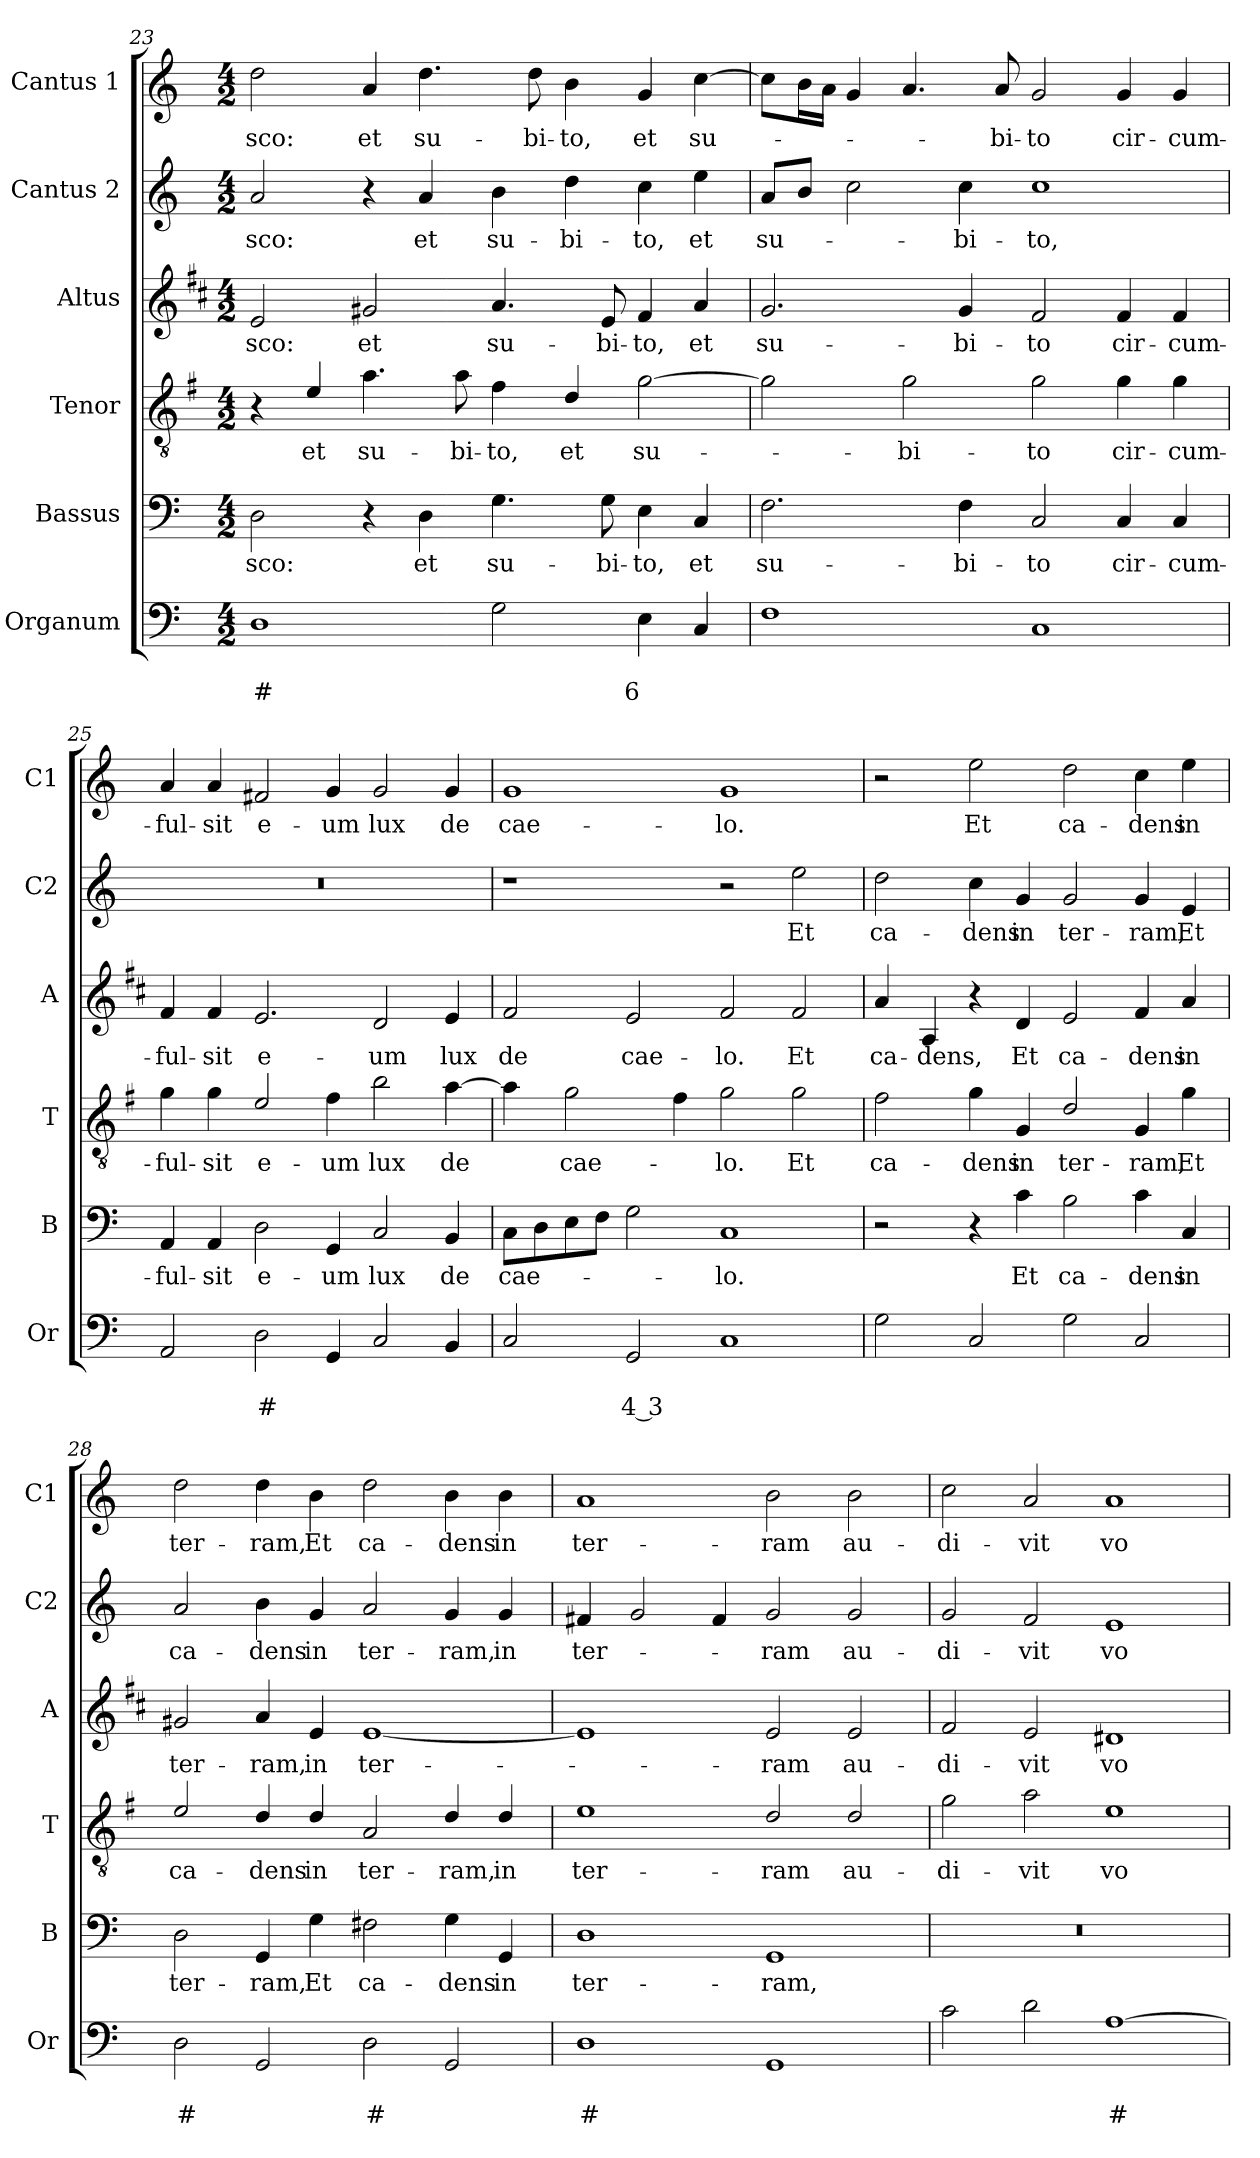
**kern	**text	**text	**kern	**text	**kern	**text	**kern	**text	**kern	**text	**kern	**text
*part6	*part6	*part6	*part5	*part5	*part4	*part4	*part3	*part3	*part2	*part2	*part1	*part1
*staff6	*staff6	*staff6	*staff5	*staff5	*staff4	*staff4	*staff3	*staff3	*staff2	*staff2	*staff1	*staff1
*I"Organum	*	*	*I"Bassus	*	*I"Tenor	*	*I"Altus	*	*I"Cantus 2	*	*I"Cantus 1	*
*I'Or	*	*	*I'B	*	*I'T	*	*I'A	*	*I'C2	*	*I'C1	*
!!LO:PB:g=z
*clefF4	*	*	*clefF4	*	*clefGv2	*	*clefG2	*	*clefG2	*	*clefG2	*
*	*	*	*	*	*ITrd4c7	*	*ITrd1c2	*	*	*	*	*
*k[]	*	*	*k[]	*	*k[]	*	*k[]	*	*k[]	*	*k[]	*
*C:	*	*	*C:	*	*C:	*	*C:	*	*C:	*	*C:	*
*M4/2	*	*	*M4/2	*	*M4/2	*	*M4/2	*	*M4/2	*	*M4/2	*
=23	=23	=23	=23	=23	=23	=23	=23	=23	=23	=23	=23	=23
!	!	!LO:LY:b	!	!LO:LY:b	!	!	!	!LO:LY:b	!	!LO:LY:b	!	!LO:LY:b
1D	.	#	2D\	-sco:	4r	.	2d/	-sco:	2a/	-sco:	2dd\	-sco:
!	!	!	!	!	!	!LO:LY:b	!	!	!	!	!	!
.	.	.	.	.	4A/	et	.	.	.	.	.	.
!	!	!	!	!	!	!LO:LY:b	!	!LO:LY:b	!	!	!	!LO:LY:b
.	.	.	4r	.	4.d\	su-	2f#X/	et	4r	.	4a/	et
!	!	!	!	!LO:LY:b	!	!	!	!	!	!LO:LY:b	!	!LO:LY:b
.	.	.	4D\	et	.	.	.	.	4a/	et	4.dd\	su-
!	!	!	!	!	!	!LO:LY:b	!	!	!	!	!	!
.	.	.	.	.	8d\	-bi-	.	.	.	.	.	.
!	!	!	!	!LO:LY:b	!	!LO:LY:b	!	!LO:LY:b	!	!LO:LY:b	!	!
2G\	.	.	4.G\	su-	4B\	-to,	4.g/	su-	4b\	su-	.	.
!	!	!	!	!	!	!	!	!	!	!	!	!LO:LY:b
.	.	.	.	.	.	.	.	.	.	.	8dd\	-bi-
!	!	!	!	!	!	!LO:LY:b	!	!	!	!LO:LY:b	!	!LO:LY:b
.	.	.	.	.	4G/	et	.	.	4dd\	-bi-	4b\	-to,
!	!	!	!	!LO:LY:b	!	!	!	!LO:LY:b	!	!	!	!
.	.	.	8G\	-bi-	.	.	8d/	-bi-	.	.	.	.
!	!	!LO:LY:b	!	!LO:LY:b	!	!LO:LY:b	!	!LO:LY:b	!	!LO:LY:b	!	!LO:LY:b
4E\	.	6	4E\	-to,	[2c\	su-	4e/	-to,	4cc\	-to,	4g/	et
!	!	!	!	!LO:LY:b	!	!	!	!LO:LY:b	!	!LO:LY:b	!	!LO:LY:b
4C/	.	.	4C/	et	.	.	4g/	et	4ee\	et	[4cc\	su-
=24	=24	=24	=24	=24	=24	=24	=24	=24	=24	=24	=24	=24
!	!	!	!	!LO:LY:b	!	!	!	!LO:LY:b	!	!LO:LY:b	!	!
1F	.	.	2.F\	su-	2c\]	.	2.f/	su-	8a/L	su-	8cc\L]	.
.	.	.	.	.	.	.	.	.	8b/J	.	16b\L	.
.	.	.	.	.	.	.	.	.	.	.	16a\JJ	.
.	.	.	.	.	.	.	.	.	2cc\	.	4g/	.
!	!	!	!	!	!	!LO:LY:b	!	!	!	!	!	!
.	.	.	.	.	2c\	-bi-	.	.	.	.	4.a/	.
!	!	!	!	!LO:LY:b	!	!	!	!LO:LY:b	!	!LO:LY:b	!	!
.	.	.	4F\	-bi-	.	.	4f/	-bi-	4cc\	-bi-	.	.
!	!	!	!	!	!	!	!	!	!	!	!	!LO:LY:b
.	.	.	.	.	.	.	.	.	.	.	8a/	-bi-
!	!	!	!	!LO:LY:b	!	!LO:LY:b	!	!LO:LY:b	!	!LO:LY:b	!	!LO:LY:b
1C	.	.	2C/	-to	2c\	-to	2e/	-to	1cc	-to,	2g/	-to
!	!	!	!	!LO:LY:b	!	!LO:LY:b	!	!LO:LY:b	!	!	!	!LO:LY:b
.	.	.	4C/	cir-	4c\	cir-	4e/	cir-	.	.	4g/	cir-
!	!	!	!	!LO:LY:b	!	!LO:LY:b	!	!LO:LY:b	!	!	!	!LO:LY:b
.	.	.	4C/	-cum-	4c\	-cum-	4e/	-cum-	.	.	4g/	-cum-
=25	=25	=25	=25	=25	=25	=25	=25	=25	=25	=25	=25	=25
!	!	!	!	!LO:LY:b	!	!LO:LY:b	!	!LO:LY:b	!	!	!	!LO:LY:b
2AA/	.	.	4AA/	-ful-	4c\	-ful-	4e/	-ful-	0r	.	4a/	-ful-
!	!	!	!	!LO:LY:b	!	!LO:LY:b	!	!LO:LY:b	!	!	!	!LO:LY:b
.	.	.	4AA/	-sit	4c\	-sit	4e/	-sit	.	.	4a/	-sit
!	!	!LO:LY:b	!	!LO:LY:b	!	!LO:LY:b	!	!LO:LY:b	!	!	!	!LO:LY:b
2D\	.	#	2D\	e-	2A/	e-	2.d/	e-	.	.	2f#X/	e-
!	!	!	!	!LO:LY:b	!	!LO:LY:b	!	!	!	!	!	!LO:LY:b
4GG/	.	.	4GG/	-um	4B\	-um	.	.	.	.	4g/	-um
!	!	!	!	!LO:LY:b	!	!LO:LY:b	!	!LO:LY:b	!	!	!	!LO:LY:b
2C/	.	.	2C/	lux	2e\	lux	2c/	-um	.	.	2g/	lux
!	!	!	!	!LO:LY:b	!	!LO:LY:b	!	!LO:LY:b	!	!	!	!LO:LY:b
4BB/	.	.	4BB/	de	[4d\	de	4d/	lux	.	.	4g/	de
=26	=26	=26	=26	=26	=26	=26	=26	=26	=26	=26	=26	=26
!	!	!	!	!LO:LY:b	!	!	!	!LO:LY:b	!	!	!	!LO:LY:b
2C/	.	.	8C\L	cae-	4d\]	.	2e/	de	1r	.	1g	cae-
.	.	.	8D\	.	.	.	.	.	.	.	.	.
!	!	!	!	!	!	!LO:LY:b	!	!	!	!	!	!
.	.	.	8E\	.	2c\	cae-	.	.	.	.	.	.
.	.	.	8F\J	.	.	.	.	.	.	.	.	.
!	!	!LO:LY:b	!	!	!	!	!	!LO:LY:b	!	!	!	!
2GG/	.	4 3	2G\	.	.	.	2d/	cae-	.	.	.	.
.	.	.	.	.	4B\	.	.	.	.	.	.	.
!	!	!	!	!LO:LY:b	!	!LO:LY:b	!	!LO:LY:b	!	!	!	!LO:LY:b
1C	.	.	1C	-lo.	2c\	-lo.	2e/	-lo.	2r	.	1g	-lo.
!	!	!	!	!	!	!LO:LY:b	!	!LO:LY:b	!	!LO:LY:b	!	!
.	.	.	.	.	2c\	Et	2e/	Et	2ee\	Et	.	.
!!LO:LB:g=z
=27	=27	=27	=27	=27	=27	=27	=27	=27	=27	=27	=27	=27
!	!	!	!	!	!	!LO:LY:b	!	!LO:LY:b	!	!LO:LY:b	!	!
2G\	.	.	2r	.	2B\	ca-	4g/	ca-	2dd\	ca-	2r	.
!	!	!	!	!	!	!	!	!LO:LY:b	!	!	!	!
.	.	.	.	.	.	.	4G/	-dens,	.	.	.	.
!	!	!	!	!	!	!LO:LY:b	!	!	!	!LO:LY:b	!	!LO:LY:b
2C/	.	.	4r	.	4c\	-dens	4r	.	4cc\	-dens	2ee\	Et
!	!	!	!	!LO:LY:b	!	!LO:LY:b	!	!LO:LY:b	!	!LO:LY:b	!	!
.	.	.	4c\	Et	4C/	in	4c/	Et	4g/	in	.	.
!	!	!	!	!LO:LY:b	!	!LO:LY:b	!	!LO:LY:b	!	!LO:LY:b	!	!LO:LY:b
2G\	.	.	2B\	ca-	2G/	ter-	2d/	ca-	2g/	ter-	2dd\	ca-
!	!	!	!	!LO:LY:b	!	!LO:LY:b	!	!LO:LY:b	!	!LO:LY:b	!	!LO:LY:b
2C/	.	.	4c\	-dens	4C/	-ram,	4e/	-dens	4g/	-ram,	4cc\	-dens
!	!	!	!	!LO:LY:b	!	!LO:LY:b	!	!LO:LY:b	!	!LO:LY:b	!	!LO:LY:b
.	.	.	4C/	in	4c\	Et	4g/	in	4e/	Et	4ee\	in
=28	=28	=28	=28	=28	=28	=28	=28	=28	=28	=28	=28	=28
!	!	!LO:LY:b	!	!LO:LY:b	!	!LO:LY:b	!	!LO:LY:b	!	!LO:LY:b	!	!LO:LY:b
2D\	.	#	2D\	ter-	2A/	ca-	2f#X/	ter-	2a/	ca-	2dd\	ter-
!	!	!	!	!LO:LY:b	!	!LO:LY:b	!	!LO:LY:b	!	!LO:LY:b	!	!LO:LY:b
2GG/	.	.	4GG/	-ram,	4G/	-dens	4g/	-ram,	4b\	-dens	4dd\	-ram,
!	!	!	!	!LO:LY:b	!	!LO:LY:b	!	!LO:LY:b	!	!LO:LY:b	!	!LO:LY:b
.	.	.	4G\	Et	4G/	in	4d/	in	4g/	in	4b\	Et
!	!	!LO:LY:b	!	!LO:LY:b	!	!LO:LY:b	!	!LO:LY:b	!	!LO:LY:b	!	!LO:LY:b
2D\	.	#	2F#X\	ca-	2D/	ter-	[1d	ter-	2a/	ter-	2dd\	ca-
!	!	!	!	!LO:LY:b	!	!LO:LY:b	!	!	!	!LO:LY:b	!	!LO:LY:b
2GG/	.	.	4G\	-dens	4G/	-ram,	.	.	4g/	-ram,	4b\	-dens
!	!	!	!	!LO:LY:b	!	!LO:LY:b	!	!	!	!LO:LY:b	!	!LO:LY:b
.	.	.	4GG/	in	4G/	in	.	.	4g/	in	4b\	in
=29	=29	=29	=29	=29	=29	=29	=29	=29	=29	=29	=29	=29
!	!	!LO:LY:b	!	!LO:LY:b	!	!LO:LY:b	!	!	!	!LO:LY:b	!	!LO:LY:b
1D	.	#	1D	ter-	1A	ter-	1d]	.	4f#X/	ter-	1a	ter-
.	.	.	.	.	.	.	.	.	2g/	.	.	.
.	.	.	.	.	.	.	.	.	4f#/	.	.	.
!	!	!	!	!LO:LY:b	!	!LO:LY:b	!	!LO:LY:b	!	!LO:LY:b	!	!LO:LY:b
1GG	.	.	1GG	-ram,	2G/	-ram	2d/	-ram	2g/	-ram	2b\	-ram
!	!	!	!	!	!	!LO:LY:b	!	!LO:LY:b	!	!LO:LY:b	!	!LO:LY:b
.	.	.	.	.	2G/	au-	2d/	au-	2g/	au-	2b\	au-
=30	=30	=30	=30	=30	=30	=30	=30	=30	=30	=30	=30	=30
!	!	!	!	!	!	!LO:LY:b	!	!LO:LY:b	!	!LO:LY:b	!	!LO:LY:b
2c\	.	.	0r	.	2c\	-di-	2e/	-di-	2g/	-di-	2cc\	-di-
!	!	!	!	!	!	!LO:LY:b	!	!LO:LY:b	!	!LO:LY:b	!	!LO:LY:b
2d\	.	.	.	.	2d\	-vit	2d/	-vit	2f/	-vit	2a/	-vit
!	!	!LO:LY:b	!	!	!	!LO:LY:b	!	!LO:LY:b	!	!LO:LY:b	!	!LO:LY:b
[1A	.	#	.	.	1A	vo-	1c#X	vo-	1e	vo-	1a	vo-
=	=	=	=	=	=	=	=	=	=	=	=	=
*-	*-	*-	*-	*-	*-	*-	*-	*-	*-	*-	*-	*-
